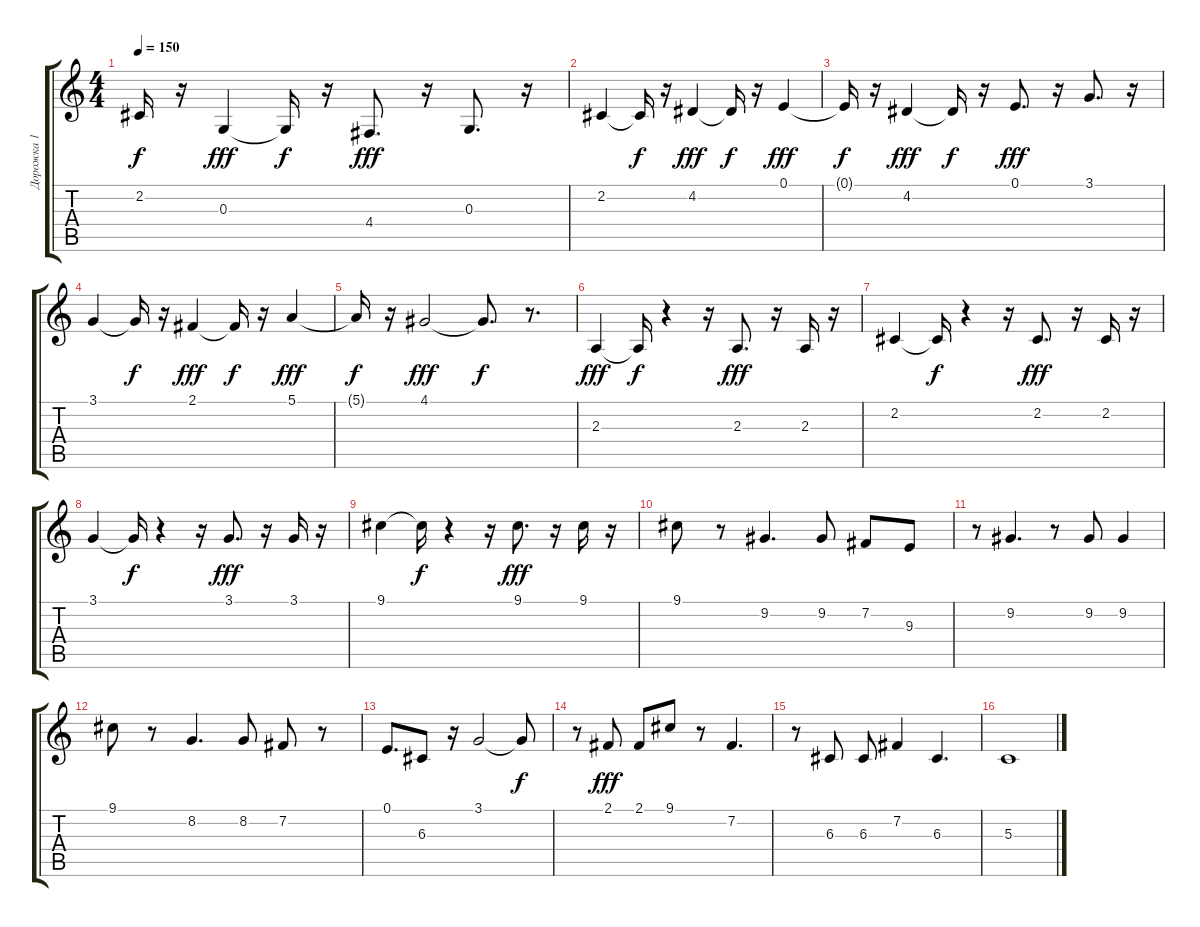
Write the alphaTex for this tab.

\track ("Дорожка 1" "Дорожка 1") {instrument lead2sawtooth}
\staff {score tabs}
\tuning (E4 B3 G3 D3 A2 E2) {hide}
\ts (4 4)
\tempo 150
\clef g2
\ks c
2.2{t}.16{dy f} r.16 0.3.4{dy fff} 0.3{t}.16{dy f} r.16 4.4.8{d dy fff} r.16 0.3.8{d} r.16 |
2.2.4 2.2{t}.16{dy f} r.16 4.2.4{dy fff} 4.2{t}.16{dy f} r.16 0.1.4{dy fff} |
0.1{t}.16{dy f} r.16 4.2.4{dy fff} 4.2{t}.16{dy f} r.16 0.1.8{d dy fff} r.16 3.1.8{d} r.16 |
3.1.4 3.1{t}.16{dy f} r.16 2.1.4{dy fff} 2.1{t}.16{dy f} r.16 5.1.4{dy fff} |
5.1{t}.16{dy f} r.16 4.1.2{dy fff} 4.1{t}.8{d dy f} r.8{d} |
2.3.4{dy fff} 2.3{t}.16{dy f} r.4 r.16 2.3.8{d dy fff} r.16 2.3.16 r.16 |
2.2.4 2.2{t}.16{dy f} r.4 r.16 2.2.8{d dy fff} r.16 2.2.16 r.16 |
3.1.4 3.1{t}.16{dy f} r.4 r.16 3.1.8{d dy fff} r.16 3.1.16 r.16 |
9.1.4 9.1{t}.16{dy f} r.4 r.16 9.1.8{d dy fff} r.16 9.1.16 r.16 |
9.1.8 r.8 9.2.4{d} 9.2.8 7.2.8 9.3.8 |
r.8 9.2.4{d} r.8 9.2.8 9.2.4 |
9.1.8 r.8 8.2.4{d} 8.2.8 7.2.8 r.8 |
0.1.8{d} 6.3.8 r.16 3.1.2 3.1{t}.8{dy f} |
r.8 2.1.8{dy fff} 2.1.8 9.1.8 r.8 7.2.4{d} |
r.8 6.3.8 6.3.8 7.2.4 6.3.4{d} |
5.3.1
